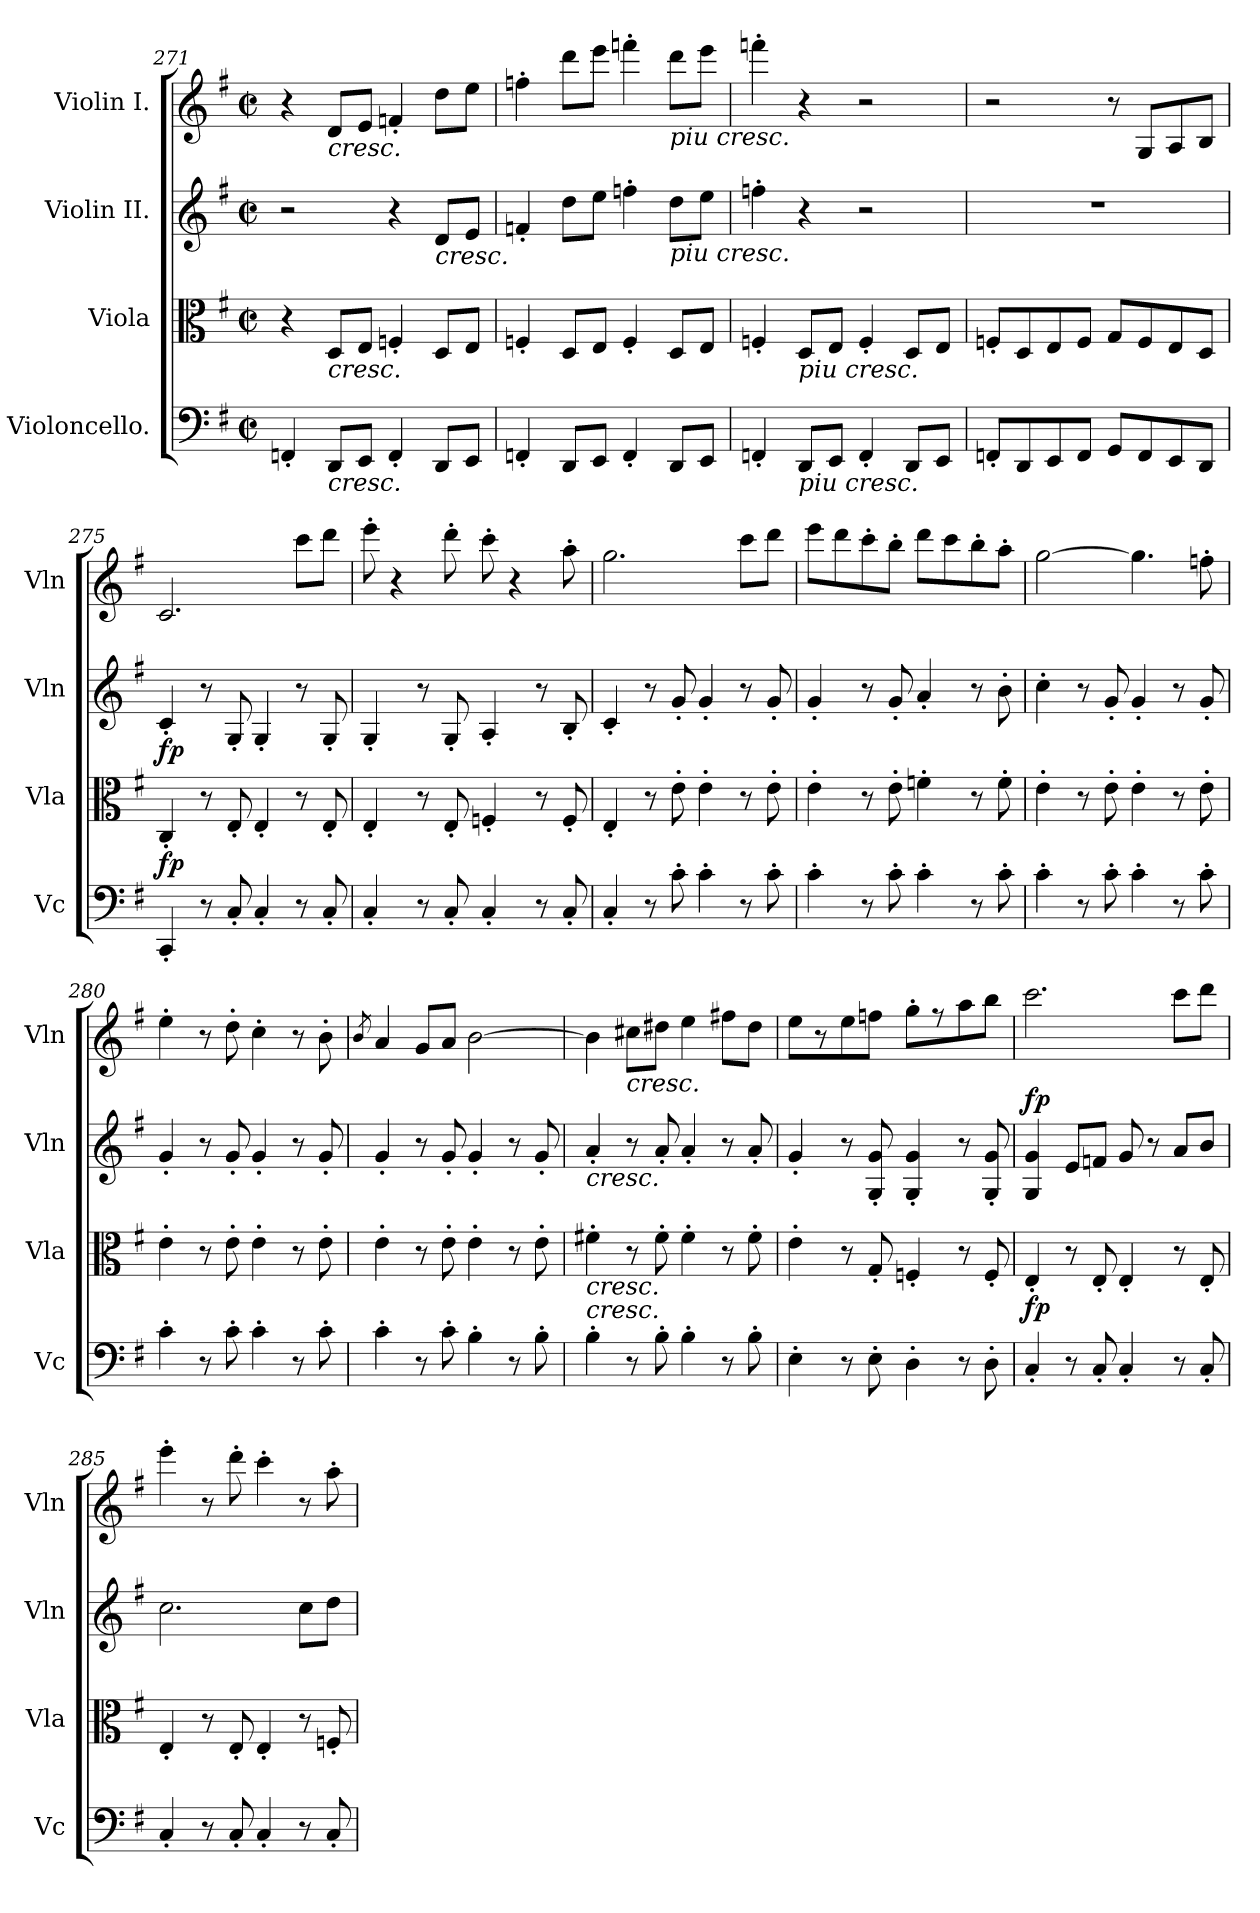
**kern	**dynam	**kern	**dynam	**kern	**dynam	**kern
*part4	*part4	*part3	*part3	*part2	*part2	*part1
*staff4	*staff4	*staff3	*staff3	*staff2	*staff2	*staff1
*I"Violoncello.	*	*I"Viola	*	*I"Violin II.	*	*I"Violin I.
*I'Vc	*	*I'Vla	*	*I'Vln	*	*I'Vln
*clefF4	*	*clefC3	*	*clefG2	*	*clefG2
*k[f#]	*	*k[f#]	*	*k[f#]	*	*k[f#]
*M2/2	*	*M2/2	*	*M2/2	*	*M2/2
*met(c|)	*	*met(c|)	*	*met(c|)	*	*met(c|)
=271	=271	=271	=271	=271	=271	=271
4FFn'/	.	4r	.	2r	.	4r
!	!	!	!	!	!	!LO:TX:b:i:t=cresc.
!	!	!LO:TX:b:i:t=cresc.	!	!	!	!
!LO:TX:b:i:t=cresc.	!	!	!	!	!	!
8DD/L	.	8D/L	.	.	.	8d/L
8EE/J	.	8E/J	.	.	.	8e/J
4FF'/	.	4Fn'/	.	4r	.	4fn'/
!	!	!	!	!LO:TX:b:i:t=cresc.	!	!
8DD/L	.	8D/L	.	8d/L	.	8dd\L
8EE/J	.	8E/J	.	8e/J	.	8ee\J
=272	=272	=272	=272	=272	=272	=272
4FFn'/	.	4Fn'/	.	4fn'/	.	4ffn'\
8DD/L	.	8D/L	.	8dd\L	.	8ddd\L
8EE/J	.	8E/J	.	8ee\J	.	8eee\J
4FF'/	.	4F'/	.	4ffn'\	.	4fffn'\
!	!	!	!	!	!	!LO:TX:b:i:t=piu cresc.
!	!	!	!	!LO:TX:b:i:t=piu cresc.	!	!
8DD/L	.	8D/L	.	8dd\L	.	8ddd\L
8EE/J	.	8E/J	.	8ee\J	.	8eee\J
=273	=273	=273	=273	=273	=273	=273
4FFn'/	.	4Fn'/	.	4ffn'\	.	4fffn'\
!	!	!LO:TX:b:i:t=piu cresc.	!	!	!	!
!LO:TX:b:i:t=piu cresc.	!	!	!	!	!	!
8DD/L	.	8D/L	.	4r	.	4r
8EE/J	.	8E/J	.	.	.	.
4FF'/	.	4F'/	.	2r	.	2r
8DD/L	.	8D/L	.	.	.	.
8EE/J	.	8E/J	.	.	.	.
!!LO:LB:g=z
=274	=274	=274	=274	=274	=274	=274
8FFn'/L	.	8Fn'/L	.	1r	.	2r
8DD/	.	8D/	.	.	.	.
8EE/	.	8E/	.	.	.	.
8FF/J	.	8F/J	.	.	.	.
8GG/L	.	8G/L	.	.	.	8r
8FF/	.	8F/	.	.	.	8G/L
8EE/	.	8E/	.	.	.	8A/
8DD/J	.	8D/J	.	.	.	8B/J
=275	=275	=275	=275	=275	=275	=275
!	!LO:DY:b	!	!	!	!	!
!	!LO:DY:n=1:b	!	!LO:DY:b	!	!LO:DY:b	!
4CC'/	fp fp	4C'/	fp	4c'/	fp	2.c/
8r	.	8r	.	8r	.	.
8C'/	.	8E'/	.	8G'/	.	.
4C'/	.	4E'/	.	4G'/	.	.
8r	.	8r	.	8r	.	8ccc\L
8C'/	.	8E'/	.	8G'/	.	8ddd\J
=276	=276	=276	=276	=276	=276	=276
4C'/	.	4E'/	.	4G'/	.	8eee'\
.	.	.	.	.	.	4r
8r	.	8r	.	8r	.	.
8C'/	.	8E'/	.	8G'/	.	8ddd'\
4C'/	.	4Fn'/	.	4A'/	.	8ccc'\
.	.	.	.	.	.	4r
8r	.	8r	.	8r	.	.
8C'/	.	8F'/	.	8B'/	.	8aa'\
=277	=277	=277	=277	=277	=277	=277
4C'/	.	4E'/	.	4c'/	.	2.gg\
8r	.	8r	.	8r	.	.
8c'\	.	8e'\	.	8g'/	.	.
4c'\	.	4e'\	.	4g'/	.	.
8r	.	8r	.	8r	.	8ccc\L
8c'\	.	8e'\	.	8g'/	.	8ddd\J
!!LO:PB:g=z
=278	=278	=278	=278	=278	=278	=278
4c'\	.	4e'\	.	4g'/	.	8eee\L
.	.	.	.	.	.	8ddd\
8r	.	8r	.	8r	.	8ccc'\
8c'\	.	8e'\	.	8g'/	.	8bb'\J
4c'\	.	4fn'\	.	4a'/	.	8ddd\L
.	.	.	.	.	.	8ccc\
8r	.	8r	.	8r	.	8bb'\
8c'\	.	8f'\	.	8b'\	.	8aa'\J
=279	=279	=279	=279	=279	=279	=279
4c'\	.	4e'\	.	4cc'\	.	[2gg\
8r	.	8r	.	8r	.	.
8c'\	.	8e'\	.	8g'/	.	.
4c'\	.	4e'\	.	4g'/	.	4.gg\]
8r	.	8r	.	8r	.	.
8c'\	.	8e'\	.	8g'/	.	8ffn'\
=280	=280	=280	=280	=280	=280	=280
4c'\	.	4e'\	.	4g'/	.	4ee'\
8r	.	8r	.	8r	.	8r
8c'\	.	8e'\	.	8g'/	.	8dd'\
4c'\	.	4e'\	.	4g'/	.	4cc'\
8r	.	8r	.	8r	.	8r
8c'\	.	8e'\	.	8g'/	.	8b'\
=281	=281	=281	=281	=281	=281	=281
.	.	.	.	.	.	8qb/
4c'\	.	4e'\	.	4g'/	.	4a/
8r	.	8r	.	8r	.	8g/L
8c'\	.	8e'\	.	8g'/	.	8a/J
4B'\	.	4e'\	.	4g'/	.	[2b\
8r	.	8r	.	8r	.	.
8B'\	.	8e'\	.	8g'/	.	.
!!LO:LB:g=z
=282	=282	=282	=282	=282	=282	=282
!	!	!	!	!LO:TX:b:i:t=cresc.	!	!
!	!	!LO:TX:b:i:t=cresc.	!	!	!	!
!LO:TX:a:i:t=cresc.	!	!	!	!	!	!
4B'\	.	4f#X'\	.	4a'/	.	4b\]
!	!	!	!	!	!	!LO:TX:b:i:t=cresc.
8r	.	8r	.	8r	.	8cc#X\L
8B'\	.	8f#'\	.	8a'/	.	8dd#X\J
4B'\	.	4f#'\	.	4a'/	.	4ee\
8r	.	8r	.	8r	.	8ff#X\L
8B'\	.	8f#'\	.	8a'/	.	8dd#\J
!!LO:LB:g=z
=283	=283	=283	=283	=283	=283	=283
4E'\	.	4e'\	.	4g'/	.	8ee\L
.	.	.	.	.	.	8r
8r	.	8r	.	8r	.	8ee\
8E'\	.	8G'/	.	8G/' 8g/'	.	8ffn\J
4D'\	.	4Fn'/	.	4G/' 4g/'	.	8gg'\L
.	.	.	.	.	.	8r
8r	.	8r	.	8r	.	8aa\
8D'\	.	8F'/	.	8G/' 8g/'	.	8bb\J
=284	=284	=284	=284	=284	=284	=284
!	!LO:DY:b	!	!	!	!	!
!	!LO:DY:n=1:a	!	!LO:DY:b	!	!LO:DY:a	!
4C'/	fp fp	4E'/	fp	4G/ 4g/	fp	2.ccc\
8r	.	8r	.	8e/L	.	.
8C'/	.	8E'/	.	8fn/J	.	.
4C'/	.	4E'/	.	8g/	.	.
.	.	.	.	8r	.	.
8r	.	8r	.	8a/L	.	8ccc\L
8C'/	.	8E'/	.	8b/J	.	8ddd\J
=285	=285	=285	=285	=285	=285	=285
4C'/	.	4E'/	.	2.cc\	.	4eee'\
8r	.	8r	.	.	.	8r
8C'/	.	8E'/	.	.	.	8ddd'\
4C'/	.	4E'/	.	.	.	4ccc'\
8r	.	8r	.	8cc\L	.	8r
8C'/	.	8Fn'/	.	8dd\J	.	8aa'\
=	=	=	=	=	=	=
*-	*-	*-	*-	*-	*-	*-
